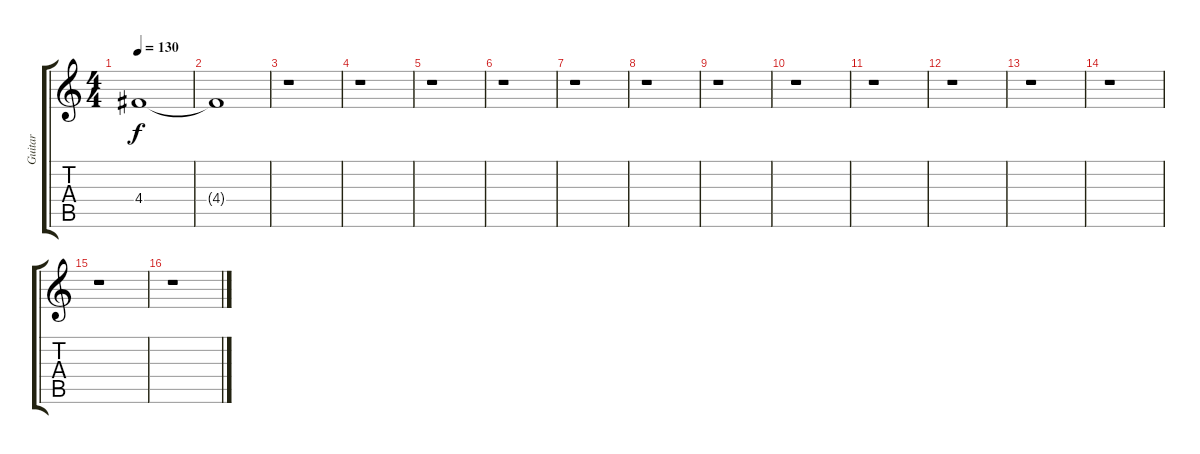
\track ("Guitar" "Guitar") {instrument distortionguitar}
\staff {score tabs}
\tuning (E4 B3 G3 D3 A2 E2) {hide}
\ts (4 4)
\tempo 130
\clef g2
\ks c
4.4.1{dy f} |
4.4{t}.1 |
r.1 |
r.1 |
r.1 |
r.1 |
r.1 |
r.1 |
r.1 |
r.1 |
r.1 |
r.1 |
r.1 |
r.1 |
r.1 |
r.1
